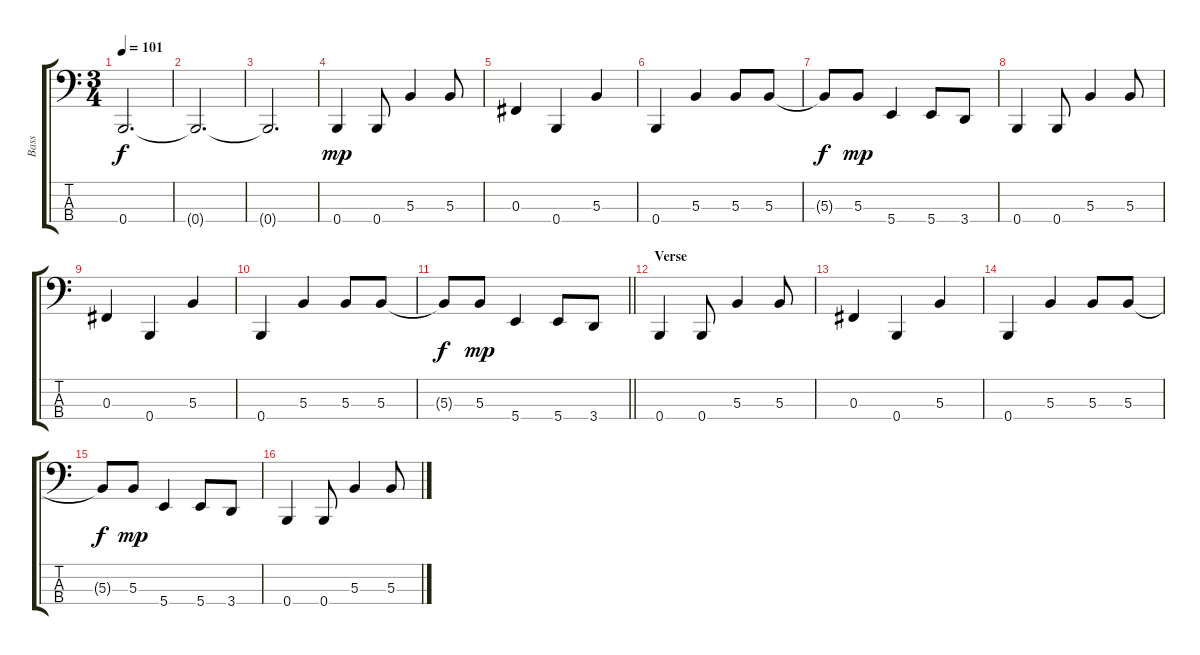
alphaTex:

\track ("Bass" "Bass") {instrument electricbasspick}
\staff {score tabs}
\tuning (E2 B1 Gb1 B0) {hide}
\ts (3 4)
\tempo 101
\clef f4
\ks c
0.4{t}.2{d dy f} |
0.4{t}.2{d} |
0.4{t}.2{d} |
0.4.4{dy mp} 0.4.8 5.3.4 5.3.8 |
0.3.4 0.4.4 5.3.4 |
0.4.4 5.3.4 5.3.8 5.3.8 |
5.3{t}.8{dy f} 5.3.8{dy mp} 5.4.4 5.4.8 3.4.8 |
0.4.4 0.4.8 5.3.4 5.3.8 |
0.3.4 0.4.4 5.3.4 |
0.4.4 5.3.4 5.3.8 5.3.8 |
\barLineRight lightlight
5.3{t}.8{dy f} 5.3.8{dy mp} 5.4.4 5.4.8 3.4.8 |
\section ("" "Verse")
0.4.4 0.4.8 5.3.4 5.3.8 |
0.3.4 0.4.4 5.3.4 |
0.4.4 5.3.4 5.3.8 5.3.8 |
5.3{t}.8{dy f} 5.3.8{dy mp} 5.4.4 5.4.8 3.4.8 |
0.4.4 0.4.8 5.3.4 5.3.8
